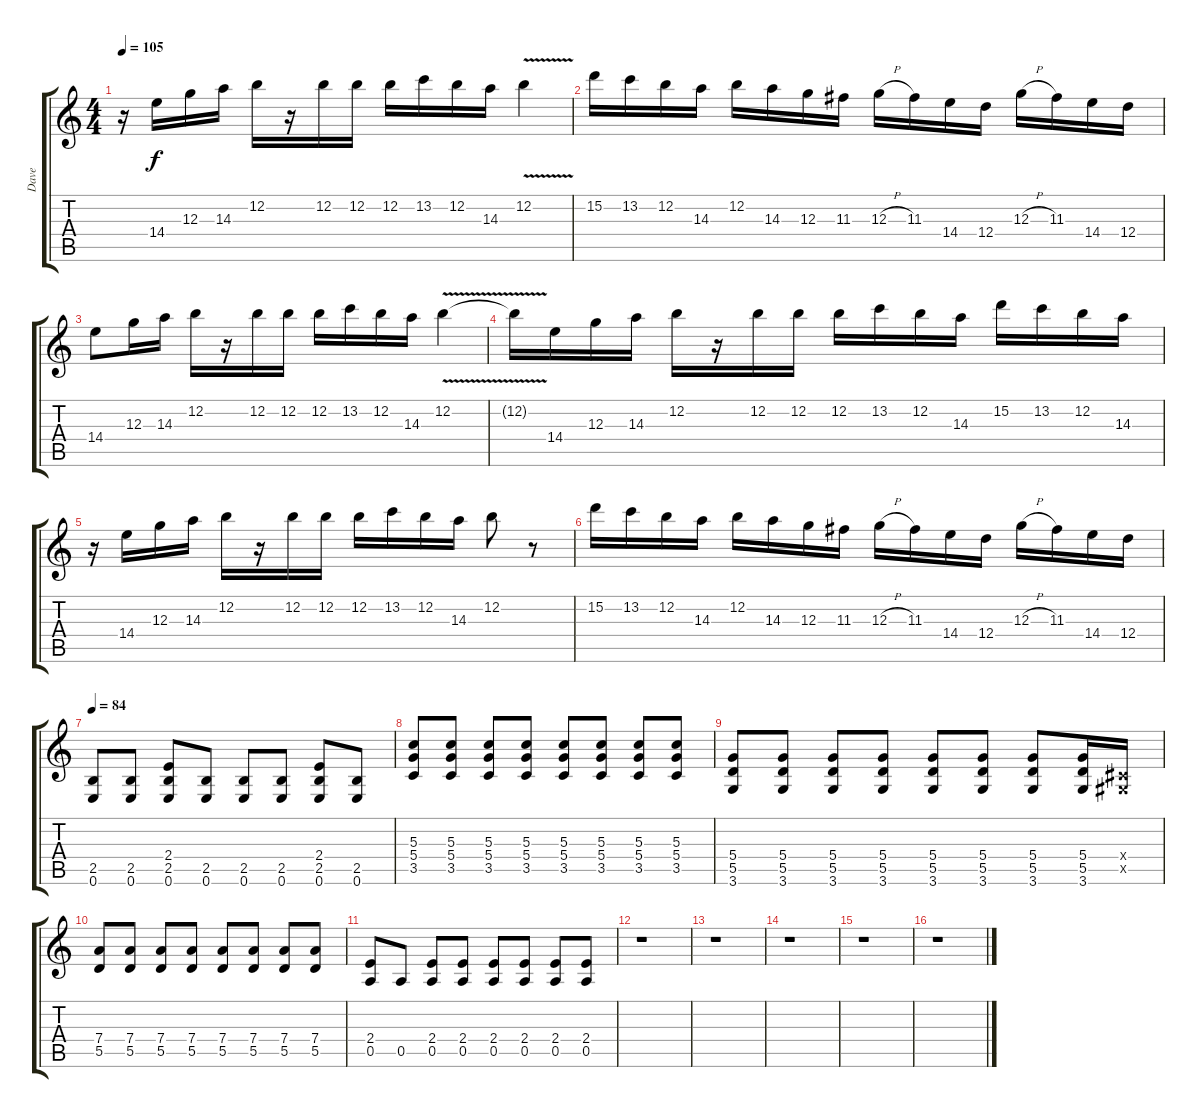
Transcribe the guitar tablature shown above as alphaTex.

\track ("Dave " "Dave ") {instrument distortionguitar}
\staff {score tabs}
\tuning (E4 B3 G3 D3 A2 E2) {hide}
\ts (4 4)
\tempo 105
\clef g2
\ks c
r.16{dy f} 14.4.16 12.3.16 14.3.16 12.2.16 r.16 12.2.16 12.2.16 12.2.16 13.2.16 12.2.16 14.3.16 12.2{v}.4 |
15.2.16 13.2.16 12.2.16 14.3.16 12.2.16 14.3.16 12.3.16 11.3.16 12.3{h}.16 11.3.16 14.4.16 12.4.16 12.3{h}.16 11.3.16 14.4.16 12.4.16 |
14.4.8 12.3.16 14.3.16 12.2.16 r.16 12.2.16 12.2.16 12.2.16 13.2.16 12.2.16 14.3.16 12.2{v}.4 |
12.2{t}.16 14.4.16 12.3.16 14.3.16 12.2.16 r.16 12.2.16 12.2.16 12.2.16 13.2.16 12.2.16 14.3.16 15.2.16 13.2.16 12.2.16 14.3.16 |
r.16 14.4.16 12.3.16 14.3.16 12.2.16 r.16 12.2.16 12.2.16 12.2.16 13.2.16 12.2.16 14.3.16 12.2.8 r.8 |
15.2.16 13.2.16 12.2.16 14.3.16 12.2.16 14.3.16 12.3.16 11.3.16 12.3{h}.16 11.3.16 14.4.16 12.4.16 12.3{h}.16 11.3.16 14.4.16 12.4.16 |
\tempo 84
(2.5 0.6).8 (2.5 0.6).8 (2.4 2.5 0.6).8 (2.5 0.6).8 (2.5 0.6).8 (2.5 0.6).8 (2.4 2.5 0.6).8 (2.5 0.6).8 |
(5.3 5.4 3.5).8 (5.3 5.4 3.5).8 (5.3 5.4 3.5).8 (5.3 5.4 3.5).8 (5.3 5.4 3.5).8 (5.3 5.4 3.5).8 (5.3 5.4 3.5).8 (5.3 5.4 3.5).8 |
(5.4 5.5 3.6).8 (5.4 5.5 3.6).8 (5.4 5.5 3.6).8 (5.4 5.5 3.6).8 (5.4 5.5 3.6).8 (5.4 5.5 3.6).8 (5.4 5.5 3.6).8 (5.4 5.5 3.6).16 (-1.4{x} -1.5{x}).16 |
(7.4 5.5).8 (7.4 5.5).8 (7.4 5.5).8 (7.4 5.5).8 (7.4 5.5).8 (7.4 5.5).8 (7.4 5.5).8 (7.4 5.5).8 |
(2.4 0.5).8 0.5.8 (2.4 0.5).8 (2.4 0.5).8 (2.4 0.5).8 (2.4 0.5).8 (2.4 0.5).8 (2.4 0.5).8 |
r.1 |
r.1 |
r.1 |
r.1 |
r.1
